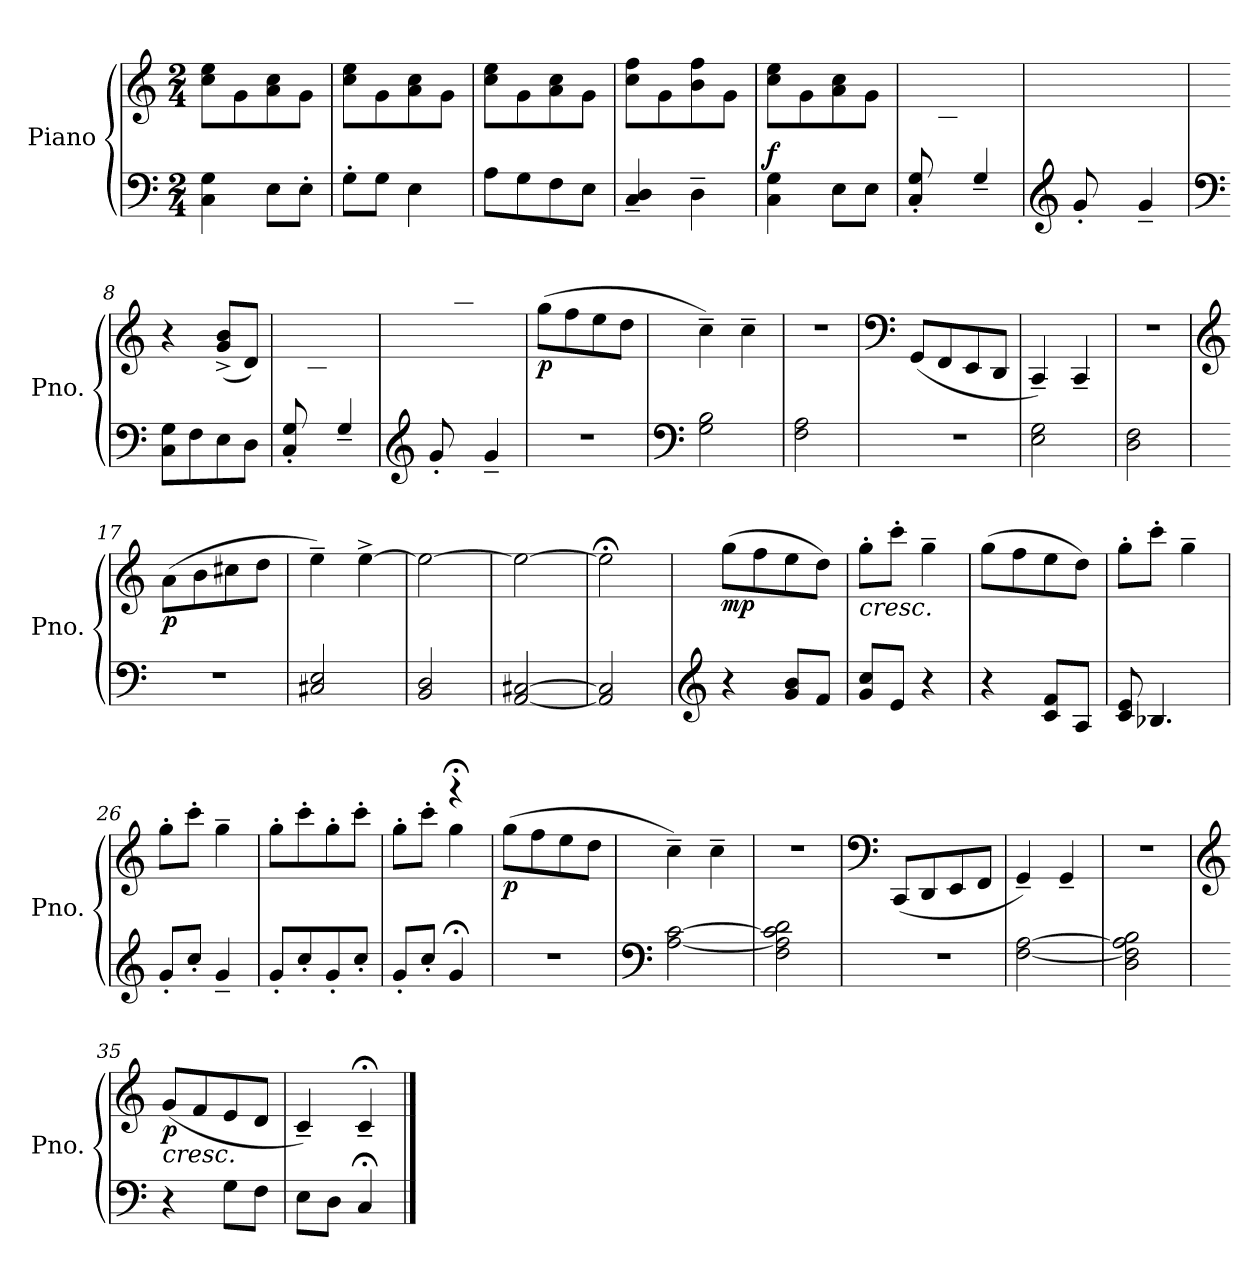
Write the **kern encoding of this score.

**kern	**kern	**dynam
*part1	*part1	*part1
*staff2	*staff1	*staff1/2
*I"Piano	*	*
*I'Pno.	*	*
*clefF4	*clefG2	*
*k[]	*k[]	*
*M2/4	*M2/4	*
*MM160	*MM160	*
=1	=1	=1
4C\ 4G\	8cc\ 8ee\L	.
.	8g\	.
8E\L	8a\ 8cc\	.
8E'\J	8g\J	.
=2	=2	=2
8G'\L	8cc\ 8ee\L	.
8G\J	8g\	.
4E\	8a\ 8cc\	.
.	8g\J	.
=3	=3	=3
8A\L	8cc\ 8ee\L	.
8G\	8g\	.
8F\	8a\ 8cc\	.
8E\J	8g\J	.
=4	=4	=4
4C/~ 4D/~	8cc\ 8ff\L	.
.	8g\	.
4D~\	8b\ 8ff\	.
.	8g\J	.
=5	=5	=5
!	!	!LO:DY:a=2
4C\ 4G\	8cc\ 8ee\L	f
.	8g\	.
8E\L	8a\ 8cc\	.
8E\J	8g\J	.
=6	=6	=6
*	*^	*
8C/' 8G/'L	2ryy	8ryy	.
8ryy	.	8c\' 8e\' 8g\'J	.
4G~/	.	4ryy	.
=7	=7	=7	=7
*clefG2	*	*	*
8g'/L	2ryy	8ryy	.
8ryy	.	8cc\' 8ee\' 8gg\'J	.
4g~/	.	4ryy	.
*	*v	*v	*
=8	=8	=8
*clefF4	*	*
8C\ 8G\L	4r	.
8F\	.	.
8E\	(<8g/^ 8b/^L	.
8D\J	8d/J)	.
=9	=9	=9
*	*^	*
8C/' 8G/'L	2ryy	8ryy	.
8ryy	.	8c\' 8e\' 8b-X\'J	.
4G~/	.	4ryy	.
!!LO:LB:g=z	!!
=10	=10	=10	=10
*clefG2	*	*	*
8g'/L	2ryy	8ryy	.
8ryy	.	8cc\' 8ee\' 8bb-X\'J	.
4g~/	.	4ryy	.
=11	=11	=11	=11
!	!	!	!LO:DY:b
*	*v	*v	*
2r	(>8gg\L	p
.	8ff\	.
.	8ee\	.
.	8dd\J	.
=12	=12	=12
*clefF4	*	*
2G\ 2B\	4cc~\)	.
.	4cc~\	.
=13	=13	=13
2F\ 2A\	2r	.
=14	=14	=14
*	*clefF4	*
2r	(<8GG/L	.
.	8FF/	.
.	8EE/	.
.	8DD/J	.
=15	=15	=15
2E\ 2G\	4CC~/)	.
.	4CC~/	.
=16	=16	=16
2D\ 2F\	2r	.
=17	=17	=17
*	*clefG2	*
!	!	!LO:DY:b
2r	(>8a\L	p
.	8b\	.
.	8cc#X\	.
.	8dd\J	.
=18	=18	=18
2C#X/ 2E/	4ee~\)	.
.	[4ee^\	.
=19	=19	=19
2BB/ 2D/	2ee\_	.
=20	=20	=20
[2AA/ [2C#X/	2ee\_	.
=21	=21	=21
2AA/] 2C#/]	2ee;<\]	.
!!LO:LB:g=z
=22	=22	=22
*clefG2	*	*
!	!	!LO:DY:b
4r	(>8gg\L	mp
.	8ff\	.
8g/ 8b/L	8ee\	.
8f/J	8dd\J)	.
=23	=23	=23
!	!LO:TX:b:i:t=cresc.	!
8g/ 8cc/L	8gg'\L	.
8e/J	8ccc'\J	.
4r	4gg~\	.
=24	=24	=24
4r	(>8gg\L	.
.	8ff\	.
8c/ 8f/L	8ee\	.
8A/J	8dd\J)	.
=25	=25	=25
8c/ 8e/	8gg'\L	.
4.B-X/	8ccc'\J	.
.	4gg~\	.
=26	=26	=26
8g'/L	8gg'\L	.
8cc'/J	8ccc'\J	.
4g~/	4gg~\	.
=27	=27	=27
8g'/L	8gg'\L	.
8cc'/	8ccc'\	.
8g'/	8gg'\	.
8cc'/J	8ccc'\J	.
=28	=28	=28
*	*^	*
8g'/L	8gg'\L	4ryy	.
8cc'/J	8ccc'\J	.	.
4g;</	4gg;<\	4rggg	.
=29	=29	=29	=29
!	!	!	!LO:DY:b
*	*v	*v	*
2r	(>8gg\L	p
.	8ff\	.
.	8ee\	.
.	8dd\J	.
=30	=30	=30
*clefF4	*	*
[2A\ [2c\	4cc~\)	.
.	4cc~\	.
=31	=31	=31
2F\ 2A\] 2c\] 2d\	2r	.
!!LO:LB:g=z
=32	=32	=32
*	*clefF4	*
2r	(<8CC/L	.
.	8DD/	.
.	8EE/	.
.	8FF/J	.
=33	=33	=33
[2F\ [2A\	4GG~/)	.
.	4GG~/	.
=34	=34	=34
2D\ 2F\] 2A\] 2B\	2r	.
=35	=35	=35
*	*clefG2	*
!	!LO:TX:b:i:t=cresc.	!
!	!	!LO:DY:b
4r	(<8g/L	p
.	8f/	.
8G\L	8e/	.
8F\J	8d/J	.
=36	=36	=36
8E\L	4c~/)	.
8D\J	.	.
4C;</	4c;<~/	.
==	==	==
*-	*-	*-
